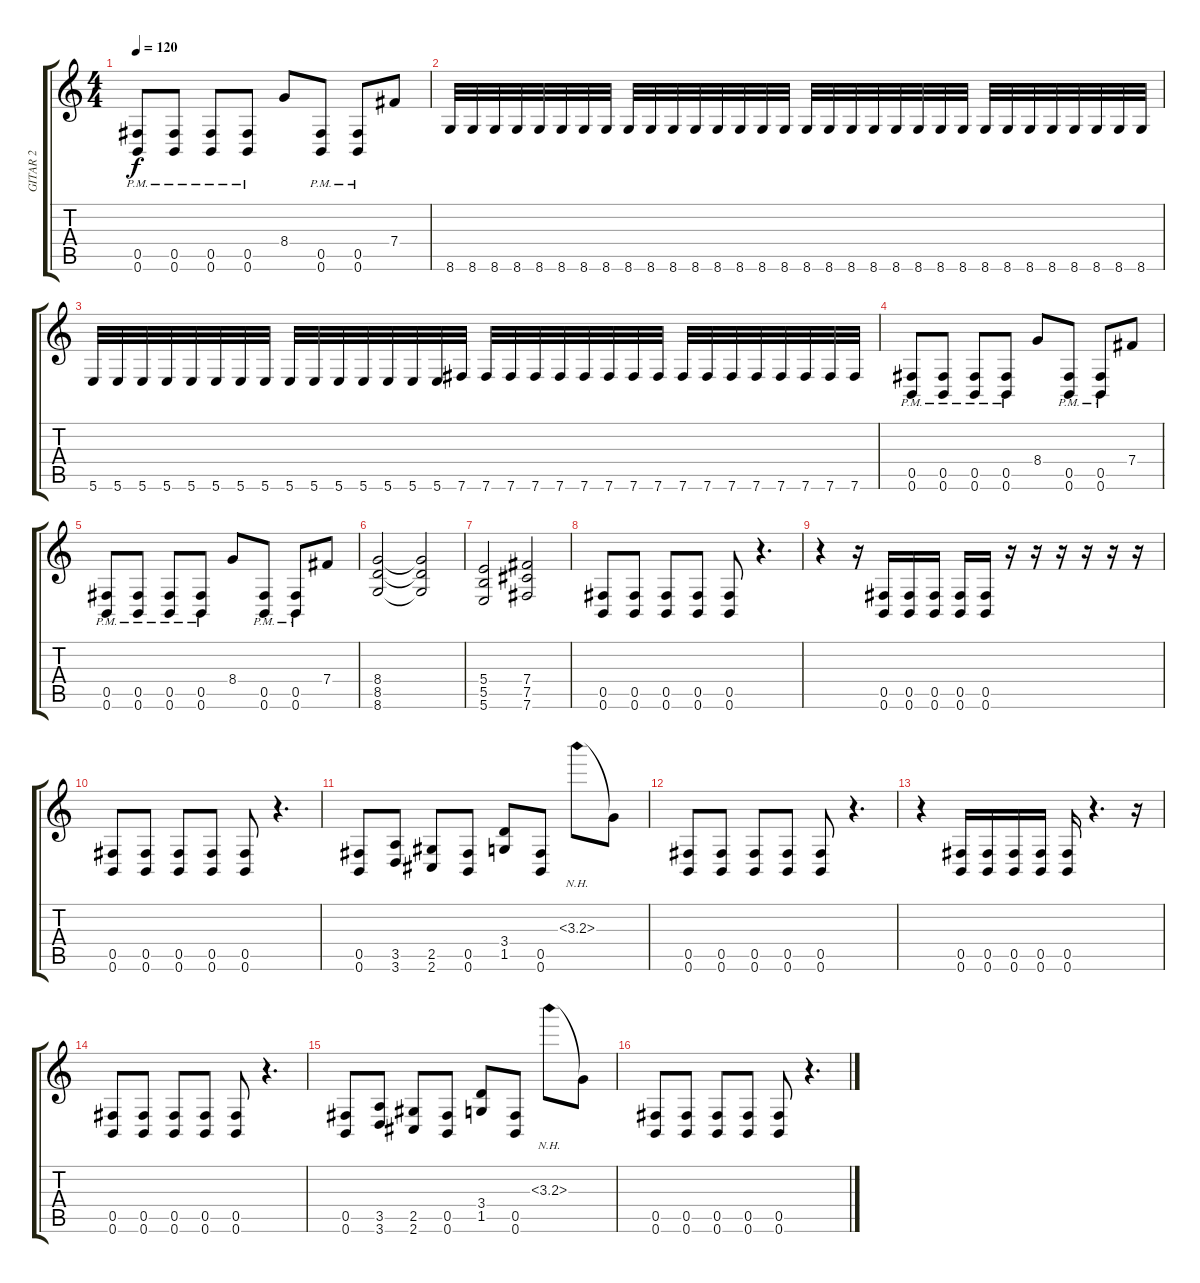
\track ("GITAR 2" "GITAR 2") {instrument distortionguitar}
\staff {score tabs}
\tuning (Db4 Ab3 E3 B2 Gb2 B1) {hide}
\ts (4 4)
\tempo 120
\clef g2
\ks c
(0.5{pm} 0.6{pm}).8{dy f} (0.5{pm} 0.6{pm}).8 (0.5{pm} 0.6{pm}).8 (0.5{pm} 0.6{pm}).8 8.4.8 (0.5{pm} 0.6{pm}).8 (0.5{pm} 0.6{pm}).8 7.4.8 |
8.6.32 8.6.32 8.6.32 8.6.32 8.6.32 8.6.32 8.6.32 8.6.32 8.6.32 8.6.32 8.6.32 8.6.32 8.6.32 8.6.32 8.6.32 8.6.32 8.6.32 8.6.32 8.6.32 8.6.32 8.6.32 8.6.32 8.6.32 8.6.32 8.6.32 8.6.32 8.6.32 8.6.32 8.6.32 8.6.32 8.6.32 8.6.32 |
5.6.32 5.6.32 5.6.32 5.6.32 5.6.32 5.6.32 5.6.32 5.6.32 5.6.32 5.6.32 5.6.32 5.6.32 5.6.32 5.6.32 5.6.32 7.6.32 7.6.32 7.6.32 7.6.32 7.6.32 7.6.32 7.6.32 7.6.32 7.6.32 7.6.32 7.6.32 7.6.32 7.6.32 7.6.32 7.6.32 7.6.32 7.6.32 |
(0.5{pm} 0.6{pm}).8 (0.5{pm} 0.6{pm}).8 (0.5{pm} 0.6{pm}).8 (0.5{pm} 0.6{pm}).8 8.4.8 (0.5{pm} 0.6{pm}).8 (0.5{pm} 0.6{pm}).8 7.4.8 |
(0.5{pm} 0.6{pm}).8 (0.5{pm} 0.6{pm}).8 (0.5{pm} 0.6{pm}).8 (0.5{pm} 0.6{pm}).8 8.4.8 (0.5{pm} 0.6{pm}).8 (0.5{pm} 0.6{pm}).8 7.4.8 |
(8.4 8.5 8.6).2 (8.4{t} 8.5{t} 8.6{t}).2 |
(5.4 5.5 5.6).2 (7.4 7.5 7.6).2 |
(0.5 0.6).8 (0.5 0.6).8 (0.5 0.6).8 (0.5 0.6).8 (0.5 0.6).8 r.4{d} |
r.4 r.16 (0.5 0.6).16 (0.5 0.6).16 (0.5 0.6).16 (0.5 0.6).16 (0.5 0.6).16 r.16 r.16 r.16 r.16 r.16 r.16 |
(0.5 0.6).8 (0.5 0.6).8 (0.5 0.6).8 (0.5 0.6).8 (0.5 0.6).8 r.4{d} |
(0.5 0.6).8 (3.5 3.6).8 (2.5 2.6).8 (0.5 0.6).8 (3.4 1.5).8 (0.5 0.6).8 3.3{nh}.8 3.3{t}.8 |
(0.5 0.6).8 (0.5 0.6).8 (0.5 0.6).8 (0.5 0.6).8 (0.5 0.6).8 r.4{d} |
r.4 (0.5 0.6).16 (0.5 0.6).16 (0.5 0.6).16 (0.5 0.6).16 (0.5 0.6).16 r.4{d} r.16 |
(0.5 0.6).8 (0.5 0.6).8 (0.5 0.6).8 (0.5 0.6).8 (0.5 0.6).8 r.4{d} |
(0.5 0.6).8 (3.5 3.6).8 (2.5 2.6).8 (0.5 0.6).8 (3.4 1.5).8 (0.5 0.6).8 3.3{nh}.8 3.3{t}.8 |
(0.5 0.6).8 (0.5 0.6).8 (0.5 0.6).8 (0.5 0.6).8 (0.5 0.6).8 r.4{d}
